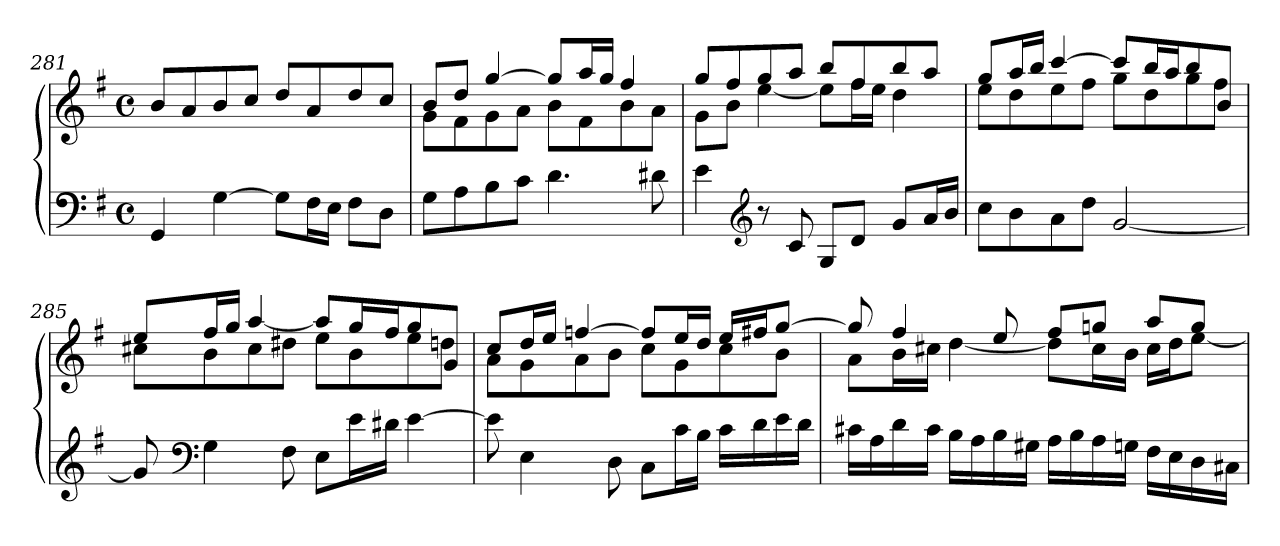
**kern	**kern
*part1	*part1
*staff2	*staff1
!!LO:PB:g=z
*clefF4	*clefG2
*k[f#]	*k[f#]
*G:	*G:
*M4/4	*M4/4
*met(c)	*met(c)
*MM80	*MM80
=281	=281
4GG/	8b/L
.	8a/
[4G\	8b/
.	8cc/J
8G\L]	8dd/L
16F#\L	8a/
16E\JJ	.
8F#\L	8dd/
8D\J	8cc/J
=282	=282
*	*^
8G\L	8b/L	8g\L
8A\	8dd/J	8f#\
8B\	[4gg/	8g\
8c\J	.	8a\J
4.d\	8gg/L]	8b\L
.	16aa/L	8f#\
.	16gg/JJ	.
.	4ff#/	8b\
8d#X\	.	8a\J
=283	=283	=283
4e\	8gg/L	8g\L
.	8ff#/	8b\J
*clefG2	*	*
8r	8gg/	[4ee\
8c/	8aa/J	.
8G/L	8bb/L	8ee\L]
8d/J	8ff#/	16ff#\L
.	.	16ee\JJ
8g/L	8bb/	4dd\
16a/L	8aa/J	.
16b/JJ	.	.
!!LO:LB:g=z	!!
=284	=284	=284
8cc\L	8gg/L	8ee\L
8b\	16aa/L	8dd\
.	16bb/JJ	.
8a\	[4ccc/	8ee\
8dd\J	.	8ff#\J
[2g/	8ccc/L]	8gg\L
.	16bb/L	8dd\
.	16aa/J	.
.	8bb/	8gg\
.	8b/J	8ff#\J
=285	=285	=285
8g/]	8cc#X\L	8ee/L
*clefF4	*	*
4G\	8b\	16ff#/L
.	.	16gg/JJ
.	8cc#\	[4aa/
8F#\	8dd#X\J	.
8E\L	8ee\L	8aa/L]
16e\L	8b\	16gg/L
16d#X\JJ	.	16ff#/J
[4e\	8ee\	8gg/
.	8ddn\J	8g/J
=286	=286	=286
8e\]	8cc/L	8a\L
4E\	16dd/L	8g\
.	16ee/JJ	.
.	[4ffn/	8a\
8D\	.	8b\J
8C\L	8ff/L]	8cc\L
16c\L	16ee/L	8g\
16B\JJ	16dd/JJ	.
16c\LL	16ee/LL	8cc\
16d\	16ff#X/J	.
16e\	[8gg/J	8b\J
16d\JJ	.	.
!!LO:LB:g=z	!!
=287	=287	=287
16c#X\LL	8gg/]	8a\L
16A\	.	.
16d\	4ff#/	16b\L
16c#\JJ	.	16cc#X\JJ
16B\LL	.	[4dd\
16A\	.	.
16B\	8ee/	.
16G#X\JJ	.	.
16A\LL	8ff#/L	8dd\L]
16B\	.	.
16A\	8ggn/J	16cc#\L
16Gn\JJ	.	16b\JJ
16F#\LL	8aa/L	16cc#\LL
16E\	.	16dd\J
16D\	8gg/J	[8ee\J
16C#X\JJ	.	.
*	*v	*v
=	=
*-	*-
